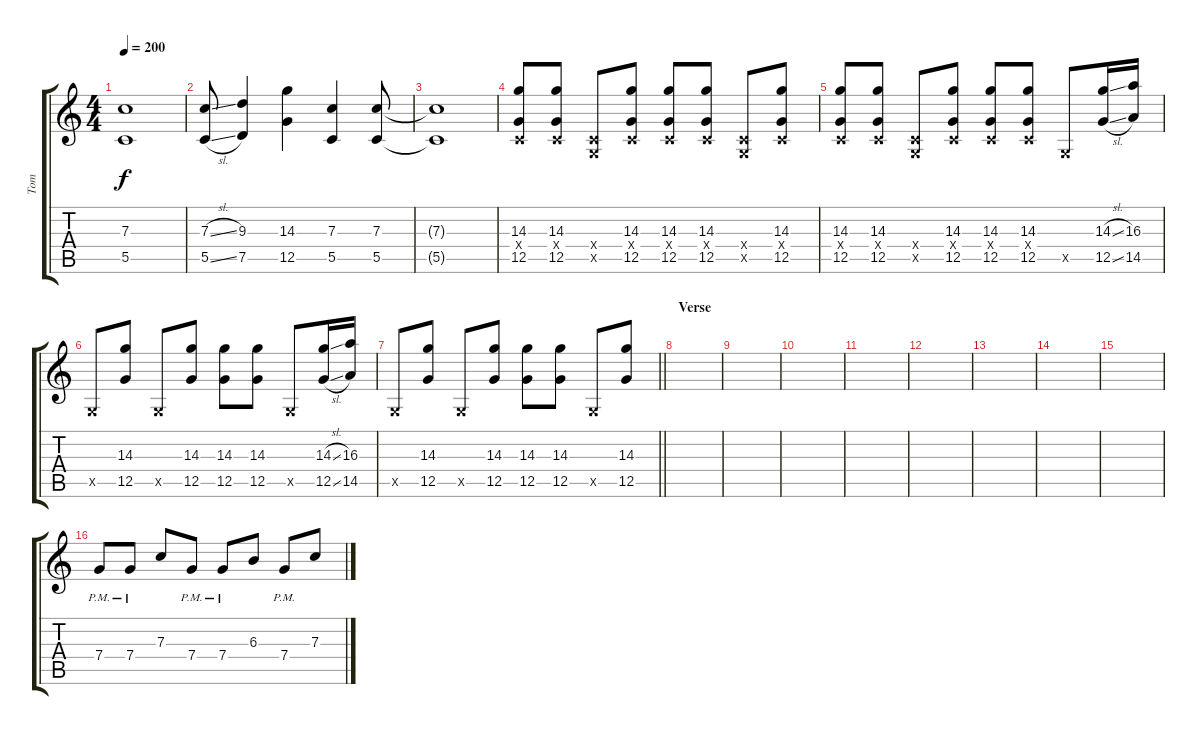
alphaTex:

\track ("Tom" "Tom") {instrument distortionguitar}
\staff {score tabs}
\tuning (D4 A3 F3 C3 G2 C2) {hide}
\ts (4 4)
\tempo 200
\clef g2
\ks c
(7.3{t} 5.5{t}).1{dy f} |
(7.3{sl} 5.5{sl}).8 (9.3 7.5).4 (14.3 12.5).4 (7.3 5.5).4 (7.3 5.5).8 |
(7.3{t} 5.5{t}).1 |
(14.3 0.4{x} 12.5).8 (14.3 0.4{x} 12.5).8 (0.4{x} 0.5{x}).8 (14.3 0.4{x} 12.5).8 (14.3 0.4{x} 12.5).8 (14.3 0.4{x} 12.5).8 (0.4{x} 0.5{x}).8 (14.3 0.4{x} 12.5).8 |
(14.3 0.4{x} 12.5).8 (14.3 0.4{x} 12.5).8 (0.4{x} 0.5{x}).8 (14.3 0.4{x} 12.5).8 (14.3 0.4{x} 12.5).8 (14.3 0.4{x} 12.5).8 0.5{x}.8 (14.3{sl} 12.5{sl}).16 (16.3 14.5).16 |
0.5{x}.8 (14.3 12.5).8 0.5{x}.8 (14.3 12.5).8 (14.3 12.5).8 (14.3 12.5).8 0.5{x}.8 (14.3{sl} 12.5{sl}).16 (16.3 14.5).16 |
\barLineRight lightlight
0.5{x}.8 (14.3 12.5).8 0.5{x}.8 (14.3 12.5).8 (14.3 12.5).8 (14.3 12.5).8 0.5{x}.8 (14.3 12.5).8 |
\section ("" "Verse")
|
|
|
|
|
|
|
|
7.4{pm}.8 7.4{pm}.8 7.3.8 7.4{pm}.8 7.4{pm}.8 6.3.8 7.4{pm}.8 7.3.8
